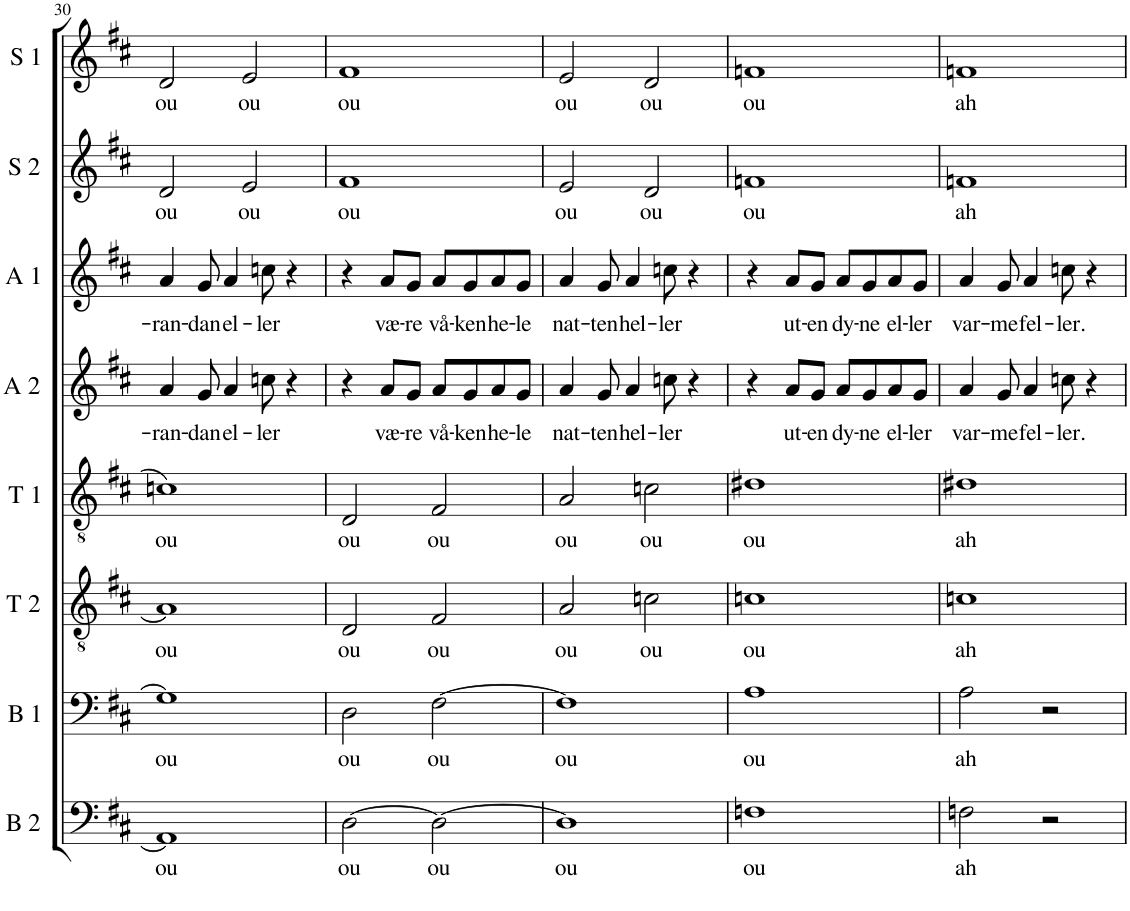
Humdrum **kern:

**kern	**text	**kern	**text	**kern	**text	**kern	**text	**kern	**text	**kern	**text	**kern	**text	**kern	**text
*part8	*part8	*part7	*part7	*part6	*part6	*part5	*part5	*part4	*part4	*part3	*part3	*part2	*part2	*part1	*part1
*staff8	*staff8	*staff7	*staff7	*staff6	*staff6	*staff5	*staff5	*staff4	*staff4	*staff3	*staff3	*staff2	*staff2	*staff1	*staff1
*I"Bass 2	*	*I"Bass 1	*	*I"Tenor 2	*	*I"Tenor 1	*	*I"Alt 2	*	*I"Alt 1	*	*I"Sopran 2	*	*I"Sopran 1	*
*I'B 2	*	*I'B 1	*	*I'T 2	*	*I'T 1	*	*I'A 2	*	*I'A 1	*	*I'S 2	*	*I'S 1	*
!!LO:PB:g=z
*clefF4	*	*clefF4	*	*clefGv2	*	*clefGv2	*	*clefG2	*	*clefG2	*	*clefG2	*	*clefG2	*
*k[f#c#]	*	*k[f#c#]	*	*k[f#c#]	*	*k[f#c#]	*	*k[f#c#]	*	*k[f#c#]	*	*k[f#c#]	*	*k[f#c#]	*
*M4/4	*	*M4/4	*	*M4/4	*	*M4/4	*	*M4/4	*	*M4/4	*	*M4/4	*	*M4/4	*
=30	=30	=30	=30	=30	=30	=30	=30	=30	=30	=30	=30	=30	=30	=30	=30
!	!LO:LY:b	!	!LO:LY:b	!	!LO:LY:b	!	!LO:LY:b	!	!LO:LY:b	!	!LO:LY:b	!	!LO:LY:b	!	!LO:LY:b
1AA]	ou	1G]	ou	1A]	ou	1cn	ou	4a/	-ran-	4a/	-ran-	2d/	ou	2d/	ou
!	!	!	!	!	!	!	!	!	!LO:LY:b	!	!LO:LY:b	!	!	!	!
.	.	.	.	.	.	.	.	8g/	-dan	8g/	-dan	.	.	.	.
!	!	!	!	!	!	!	!	!	!LO:LY:b	!	!LO:LY:b	!	!	!	!
.	.	.	.	.	.	.	.	4a/	el-	4a/	el-	.	.	.	.
!	!	!	!	!	!	!	!	!	!	!	!	!	!LO:LY:b	!	!LO:LY:b
.	.	.	.	.	.	.	.	.	.	.	.	2e/	ou	2e/	ou
!	!	!	!	!	!	!	!	!	!LO:LY:b	!	!LO:LY:b	!	!	!	!
.	.	.	.	.	.	.	.	8ccn\	-ler	8ccn\	-ler	.	.	.	.
.	.	.	.	.	.	.	.	4r	.	4r	.	.	.	.	.
=31	=31	=31	=31	=31	=31	=31	=31	=31	=31	=31	=31	=31	=31	=31	=31
!	!LO:LY:b	!	!LO:LY:b	!	!LO:LY:b	!	!LO:LY:b	!	!	!	!	!	!LO:LY:b	!	!LO:LY:b
[2D\	ou	2D\	ou	2D/	ou	2D/	ou	4r	.	4r	.	1f#	ou	1f#	ou
!	!	!	!	!	!	!	!	!	!LO:LY:b	!	!LO:LY:b	!	!	!	!
.	.	.	.	.	.	.	.	8a/L	væ-	8a/L	væ-	.	.	.	.
!	!	!	!	!	!	!	!	!	!LO:LY:b	!	!LO:LY:b	!	!	!	!
.	.	.	.	.	.	.	.	8g/J	-re	8g/J	-re	.	.	.	.
!	!LO:LY:b	!	!LO:LY:b	!	!LO:LY:b	!	!LO:LY:b	!	!LO:LY:b	!	!LO:LY:b	!	!	!	!
2D\_	ou	[2F#\	ou	2F#/	ou	2F#/	ou	8a/L	vå-	8a/L	vå-	.	.	.	.
!	!	!	!	!	!	!	!	!	!LO:LY:b	!	!LO:LY:b	!	!	!	!
.	.	.	.	.	.	.	.	8g/	-ken	8g/	-ken	.	.	.	.
!	!	!	!	!	!	!	!	!	!LO:LY:b	!	!LO:LY:b	!	!	!	!
.	.	.	.	.	.	.	.	8a/	he-	8a/	he-	.	.	.	.
!	!	!	!	!	!	!	!	!	!LO:LY:b	!	!LO:LY:b	!	!	!	!
.	.	.	.	.	.	.	.	8g/J	-le	8g/J	-le	.	.	.	.
=32	=32	=32	=32	=32	=32	=32	=32	=32	=32	=32	=32	=32	=32	=32	=32
!	!LO:LY:b	!	!LO:LY:b	!	!LO:LY:b	!	!LO:LY:b	!	!LO:LY:b	!	!LO:LY:b	!	!LO:LY:b	!	!LO:LY:b
1D]	ou	1F#]	ou	2A/	ou	2A/	ou	4a/	nat-	4a/	nat-	2e/	ou	2e/	ou
!	!	!	!	!	!	!	!	!	!LO:LY:b	!	!LO:LY:b	!	!	!	!
.	.	.	.	.	.	.	.	8g/	-ten	8g/	-ten	.	.	.	.
!	!	!	!	!	!	!	!	!	!LO:LY:b	!	!LO:LY:b	!	!	!	!
.	.	.	.	.	.	.	.	4a/	hel-	4a/	hel-	.	.	.	.
!	!	!	!	!	!LO:LY:b	!	!LO:LY:b	!	!	!	!	!	!LO:LY:b	!	!LO:LY:b
.	.	.	.	2cn\	ou	2cn\	ou	.	.	.	.	2d/	ou	2d/	ou
!	!	!	!	!	!	!	!	!	!LO:LY:b	!	!LO:LY:b	!	!	!	!
.	.	.	.	.	.	.	.	8ccn\	-ler	8ccn\	-ler	.	.	.	.
.	.	.	.	.	.	.	.	4r	.	4r	.	.	.	.	.
=33	=33	=33	=33	=33	=33	=33	=33	=33	=33	=33	=33	=33	=33	=33	=33
!	!LO:LY:b	!	!LO:LY:b	!	!LO:LY:b	!	!LO:LY:b	!	!	!	!	!	!LO:LY:b	!	!LO:LY:b
1Fn	ou	1A	ou	1cn	ou	1d#X	ou	4r	.	4r	.	1fn	ou	1fn	ou
!	!	!	!	!	!	!	!	!	!LO:LY:b	!	!LO:LY:b	!	!	!	!
.	.	.	.	.	.	.	.	8a/L	ut-	8a/L	ut-	.	.	.	.
!	!	!	!	!	!	!	!	!	!LO:LY:b	!	!LO:LY:b	!	!	!	!
.	.	.	.	.	.	.	.	8g/J	-en	8g/J	-en	.	.	.	.
!	!	!	!	!	!	!	!	!	!LO:LY:b	!	!LO:LY:b	!	!	!	!
.	.	.	.	.	.	.	.	8a/L	dy-	8a/L	dy-	.	.	.	.
!	!	!	!	!	!	!	!	!	!LO:LY:b	!	!LO:LY:b	!	!	!	!
.	.	.	.	.	.	.	.	8g/	-ne	8g/	-ne	.	.	.	.
!	!	!	!	!	!	!	!	!	!LO:LY:b	!	!LO:LY:b	!	!	!	!
.	.	.	.	.	.	.	.	8a/	el-	8a/	el-	.	.	.	.
!	!	!	!	!	!	!	!	!	!LO:LY:b	!	!LO:LY:b	!	!	!	!
.	.	.	.	.	.	.	.	8g/J	-ler	8g/J	-ler	.	.	.	.
=34	=34	=34	=34	=34	=34	=34	=34	=34	=34	=34	=34	=34	=34	=34	=34
!	!LO:LY:b	!	!LO:LY:b	!	!LO:LY:b	!	!LO:LY:b	!	!LO:LY:b	!	!LO:LY:b	!	!LO:LY:b	!	!LO:LY:b
2Fn\	ah	2A\	ah	1cn	ah	1d#X	ah	4a/	var-	4a/	var-	1fn	ah	1fn	ah
!	!	!	!	!	!	!	!	!	!LO:LY:b	!	!LO:LY:b	!	!	!	!
.	.	.	.	.	.	.	.	8g/	-me	8g/	-me	.	.	.	.
!	!	!	!	!	!	!	!	!	!LO:LY:b	!	!LO:LY:b	!	!	!	!
.	.	.	.	.	.	.	.	4a/	fel-	4a/	fel-	.	.	.	.
2r	.	2r	.	.	.	.	.	.	.	.	.	.	.	.	.
!	!	!	!	!	!	!	!	!	!LO:LY:b	!	!LO:LY:b	!	!	!	!
.	.	.	.	.	.	.	.	8ccn\	-ler.	8ccn\	-ler.	.	.	.	.
.	.	.	.	.	.	.	.	4r	.	4r	.	.	.	.	.
=	=	=	=	=	=	=	=	=	=	=	=	=	=	=	=
*-	*-	*-	*-	*-	*-	*-	*-	*-	*-	*-	*-	*-	*-	*-	*-
